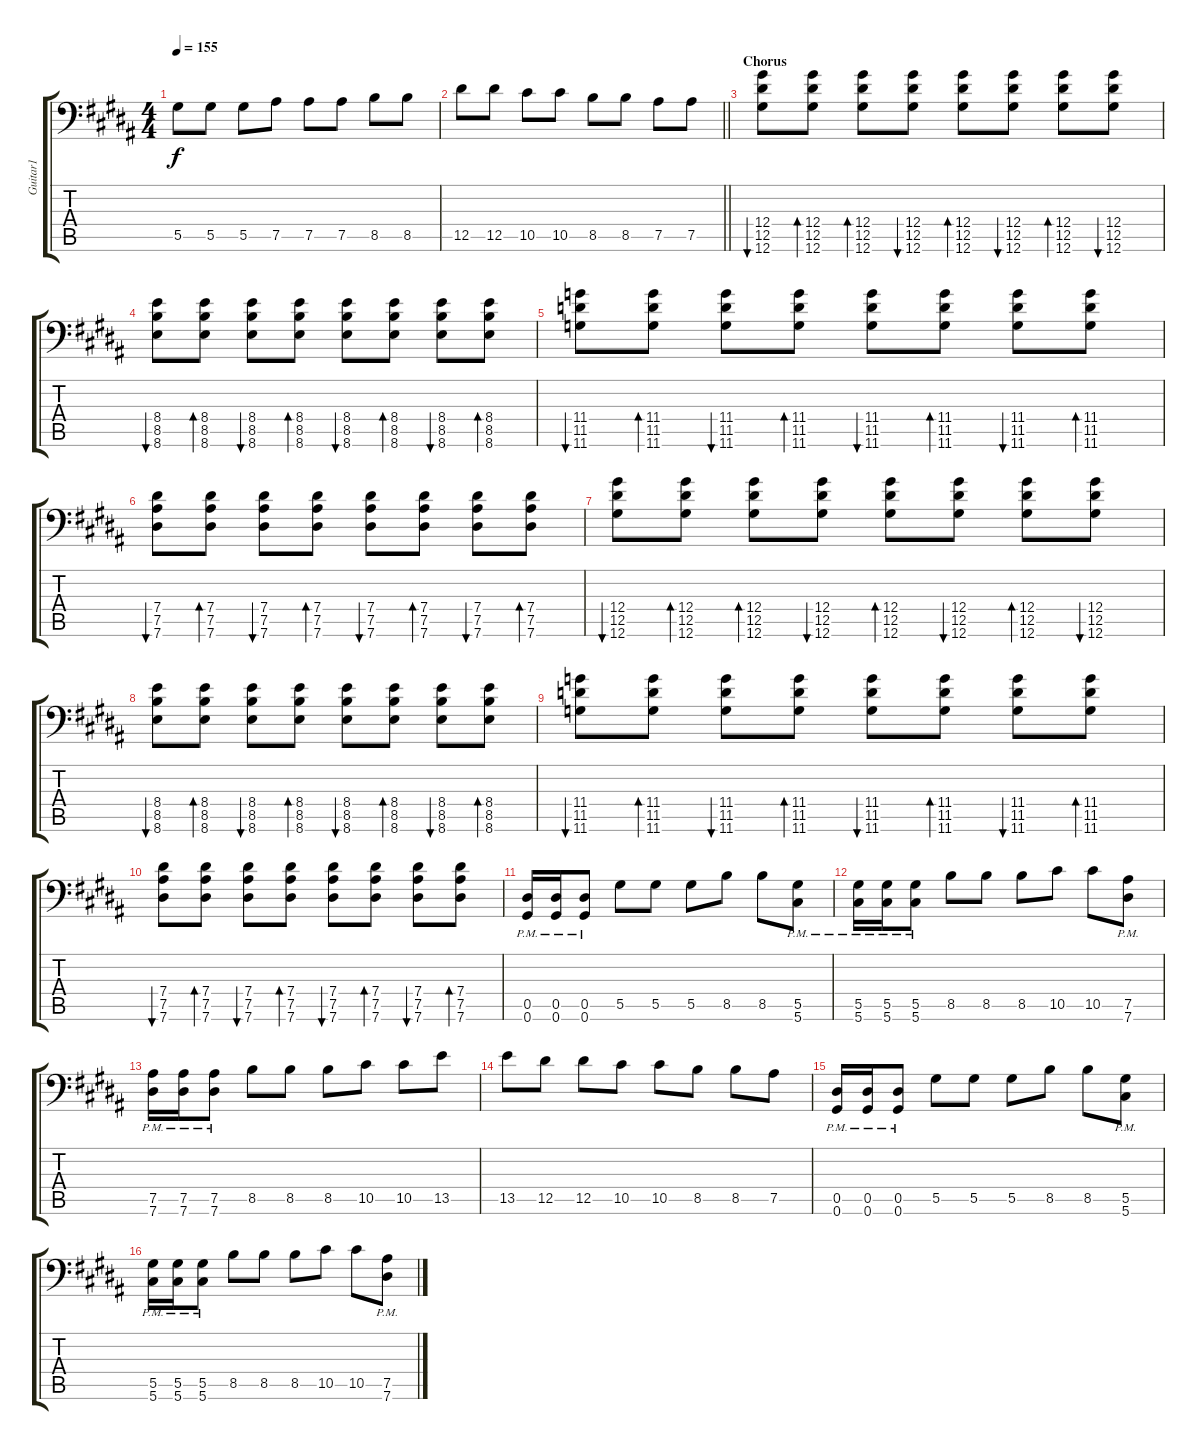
\track ("Guitar1" "Guitar1") {instrument distortionguitar}
\staff {score tabs}
\tuning (Bb3 F3 Db3 Ab2 Eb2 Ab1) {hide}
\ts (4 4)
\tempo 155
\clef f4
\ks g#minor
5.5.8{dy f} 5.5.8 5.5.8 7.5.8 7.5.8 7.5.8 8.5.8 8.5.8 |
\barLineRight lightlight
12.5.8 12.5.8 10.5.8 10.5.8 8.5.8 8.5.8 7.5.8 7.5.8 |
\section ("" "Chorus")
(12.4 12.5 12.6).8{bu 60} (12.4 12.5 12.6).8{bd 60} (12.4 12.5 12.6).8{bd 60} (12.4 12.5 12.6).8{bu 60} (12.4 12.5 12.6).8{bd 60} (12.4 12.5 12.6).8{bu 60} (12.4 12.5 12.6).8{bd 60} (12.4 12.5 12.6).8{bu 60} |
(8.4 8.5 8.6).8{bu 60} (8.4 8.5 8.6).8{bd 60} (8.4 8.5 8.6).8{bu 60} (8.4 8.5 8.6).8{bd 60} (8.4 8.5 8.6).8{bu 60} (8.4 8.5 8.6).8{bd 60} (8.4 8.5 8.6).8{bu 60} (8.4 8.5 8.6).8{bd 60} |
(11.4 11.5 11.6).8{bu 60} (11.4 11.5 11.6).8{bd 60} (11.4 11.5 11.6).8{bu 60} (11.4 11.5 11.6).8{bd 60} (11.4 11.5 11.6).8{bu 60} (11.4 11.5 11.6).8{bd 60} (11.4 11.5 11.6).8{bu 60} (11.4 11.5 11.6).8{bd 60} |
(7.4 7.5 7.6).8{bu 60} (7.4 7.5 7.6).8{bd 60} (7.4 7.5 7.6).8{bu 60} (7.4 7.5 7.6).8{bd 60} (7.4 7.5 7.6).8{bu 60} (7.4 7.5 7.6).8{bd 60} (7.4 7.5 7.6).8{bu 60} (7.4 7.5 7.6).8{bd 60} |
(12.4 12.5 12.6).8{bu 60} (12.4 12.5 12.6).8{bd 60} (12.4 12.5 12.6).8{bd 60} (12.4 12.5 12.6).8{bu 60} (12.4 12.5 12.6).8{bd 60} (12.4 12.5 12.6).8{bu 60} (12.4 12.5 12.6).8{bd 60} (12.4 12.5 12.6).8{bu 60} |
(8.4 8.5 8.6).8{bu 60} (8.4 8.5 8.6).8{bd 60} (8.4 8.5 8.6).8{bu 60} (8.4 8.5 8.6).8{bd 60} (8.4 8.5 8.6).8{bu 60} (8.4 8.5 8.6).8{bd 60} (8.4 8.5 8.6).8{bu 60} (8.4 8.5 8.6).8{bd 60} |
(11.4 11.5 11.6).8{bu 60} (11.4 11.5 11.6).8{bd 60} (11.4 11.5 11.6).8{bu 60} (11.4 11.5 11.6).8{bd 60} (11.4 11.5 11.6).8{bu 60} (11.4 11.5 11.6).8{bd 60} (11.4 11.5 11.6).8{bu 60} (11.4 11.5 11.6).8{bd 60} |
(7.4 7.5 7.6).8{bu 60} (7.4 7.5 7.6).8{bd 60} (7.4 7.5 7.6).8{bu 60} (7.4 7.5 7.6).8{bd 60} (7.4 7.5 7.6).8{bu 60} (7.4 7.5 7.6).8{bd 60} (7.4 7.5 7.6).8{bu 60} (7.4 7.5 7.6).8{bd 60} |
(0.5{pm} 0.6{pm}).16 (0.5{pm} 0.6{pm}).16 (0.5{pm} 0.6{pm}).8 5.5.8 5.5.8 5.5.8 8.5.8 8.5.8 (5.5{pm} 5.6{pm}).8 |
(5.5{pm} 5.6{pm}).16 (5.5{pm} 5.6{pm}).16 (5.5{pm} 5.6{pm}).8 8.5.8 8.5.8 8.5.8 10.5.8 10.5.8 (7.5{pm} 7.6{pm}).8 |
(7.5{pm} 7.6{pm}).16 (7.5{pm} 7.6{pm}).16 (7.5{pm} 7.6{pm}).8 8.5.8 8.5.8 8.5.8 10.5.8 10.5.8 13.5.8 |
13.5.8 12.5.8 12.5.8 10.5.8 10.5.8 8.5.8 8.5.8 7.5.8 |
(0.5{pm} 0.6{pm}).16 (0.5{pm} 0.6{pm}).16 (0.5{pm} 0.6{pm}).8 5.5.8 5.5.8 5.5.8 8.5.8 8.5.8 (5.5{pm} 5.6{pm}).8 |
(5.5{pm} 5.6{pm}).16 (5.5{pm} 5.6{pm}).16 (5.5{pm} 5.6{pm}).8 8.5.8 8.5.8 8.5.8 10.5.8 10.5.8 (7.5{pm} 7.6{pm}).8
